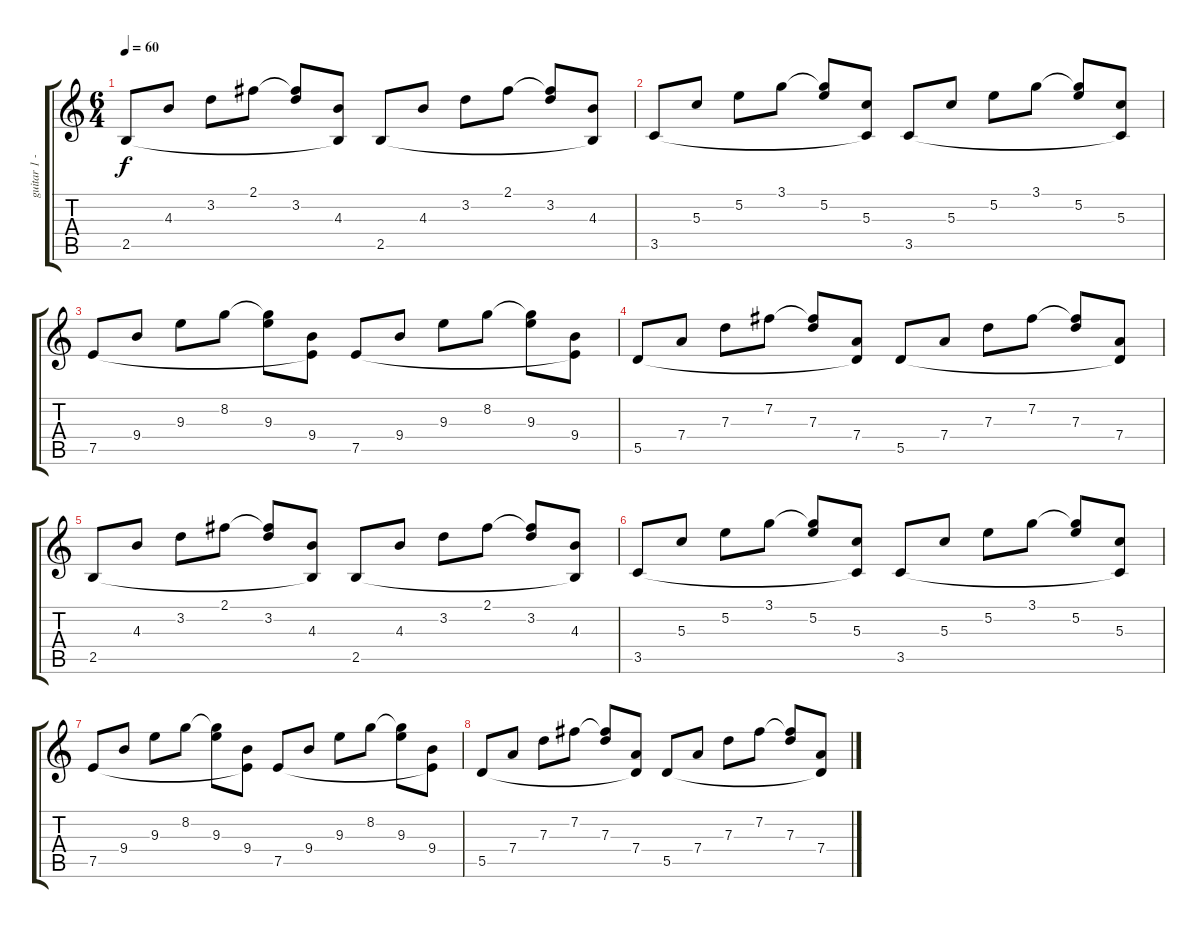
\track ("guitar 1 - acoustic" "guitar 1 -") {instrument electricguitarjazz}
\staff {score tabs}
\tuning (E4 B3 G3 D3 A2 E2) {hide}
\ts (6 4)
\tempo 60
\clef g2
\ks c
2.5.8{dy f} 4.3.8 3.2.8 2.1.8 (2.1{t} 3.2).8 (4.3 2.5{t}).8 2.5.8 4.3.8 3.2.8 2.1.8 (2.1{t} 3.2).8 (4.3 2.5{t}).8 |
3.5.8 5.3.8 5.2.8 3.1.8 (3.1{t} 5.2).8 (5.3 3.5{t}).8 3.5.8 5.3.8 5.2.8 3.1.8 (3.1{t} 5.2).8 (5.3 3.5{t}).8 |
7.5.8 9.4.8 9.3.8 8.2.8 (8.2{t} 9.3).8 (9.4 7.5{t}).8 7.5.8 9.4.8 9.3.8 8.2.8 (8.2{t} 9.3).8 (9.4 7.5{t}).8 |
5.5.8 7.4.8 7.3.8 7.2.8 (7.2{t} 7.3).8 (7.4 5.5{t}).8 5.5.8 7.4.8 7.3.8 7.2.8 (7.2{t} 7.3).8 (7.4 5.5{t}).8 |
2.5.8 4.3.8 3.2.8 2.1.8 (2.1{t} 3.2).8 (4.3 2.5{t}).8 2.5.8 4.3.8 3.2.8 2.1.8 (2.1{t} 3.2).8 (4.3 2.5{t}).8 |
3.5.8 5.3.8 5.2.8 3.1.8 (3.1{t} 5.2).8 (5.3 3.5{t}).8 3.5.8 5.3.8 5.2.8 3.1.8 (3.1{t} 5.2).8 (5.3 3.5{t}).8 |
7.5.8{volume 0} 9.4.8 9.3.8 8.2.8 (8.2{t} 9.3).8 (9.4 7.5{t}).8 7.5.8 9.4.8 9.3.8 8.2.8 (8.2{t} 9.3).8 (9.4 7.5{t}).8 |
5.5.8 7.4.8 7.3.8 7.2.8 (7.2{t} 7.3).8 (7.4 5.5{t}).8 5.5.8 7.4.8 7.3.8 7.2.8 (7.2{t} 7.3).8 (7.4 5.5{t}).8
